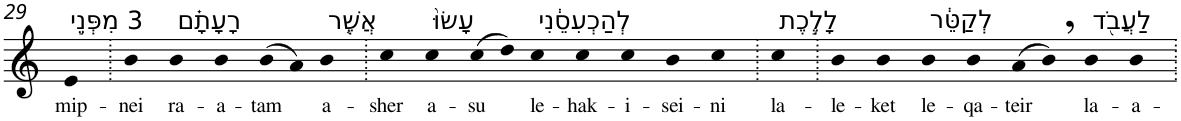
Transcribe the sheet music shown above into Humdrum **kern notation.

**kern	**text
*part1	*part1
*staff1	*staff1
*I"Piano	*
*I'Pno	*
!!LO:PB:g=z
*clefG2	*
*k[]	*
=29	=29
!LO:TX:a:t=3 מִפְּנֵ֣י	!
!	!LO:LY:b
4e	mip-
=30.	=30.
!	!LO:LY:b
4b	-nei
!LO:TX:a:t=רָעָתָ֗ם	!
!	!LO:LY:b
4b	ra-
!	!LO:LY:b
4b	-a-
!	!LO:LY:b
(>8b	-tam
8a)	.
!LO:TX:a:t=אֲשֶׁ֤ר	!
!	!LO:LY:b
4b	a-
=31.	=31.
!	!LO:LY:b
4cc	-sher
!LO:TX:a:t=עָשׂוּ֙	!
!	!LO:LY:b
4cc	a-
!	!LO:LY:b
(>8cc	-su
8dd)	.
!LO:TX:a:t=לְהַכְעִסֵ֔נִי	!
!	!LO:LY:b
4cc	le-
!	!LO:LY:b
4cc	-hak-
!	!LO:LY:b
4cc	-i-
!	!LO:LY:b
4b	-sei-
!	!LO:LY:b
4cc	-ni
=32.	=32.
!LO:TX:a:t=לָלֶ֣כֶת	!
!	!LO:LY:b
4cc	la-
=33.	=33.
!	!LO:LY:b
4b	-le-
!	!LO:LY:b
4b	-ket
!LO:TX:a:t=לְקַטֵּ֔ר	!
!	!LO:LY:b
4b	le-
!	!LO:LY:b
4b	-qa-
!	!LO:LY:b
(>8a	-teir
8b,)	.
!LO:TX:a:t=לַעֲבֹ֖ד	!
!	!LO:LY:b
4b	la-
!	!LO:LY:b
4b	-a-
=.	=.
*-	*-
